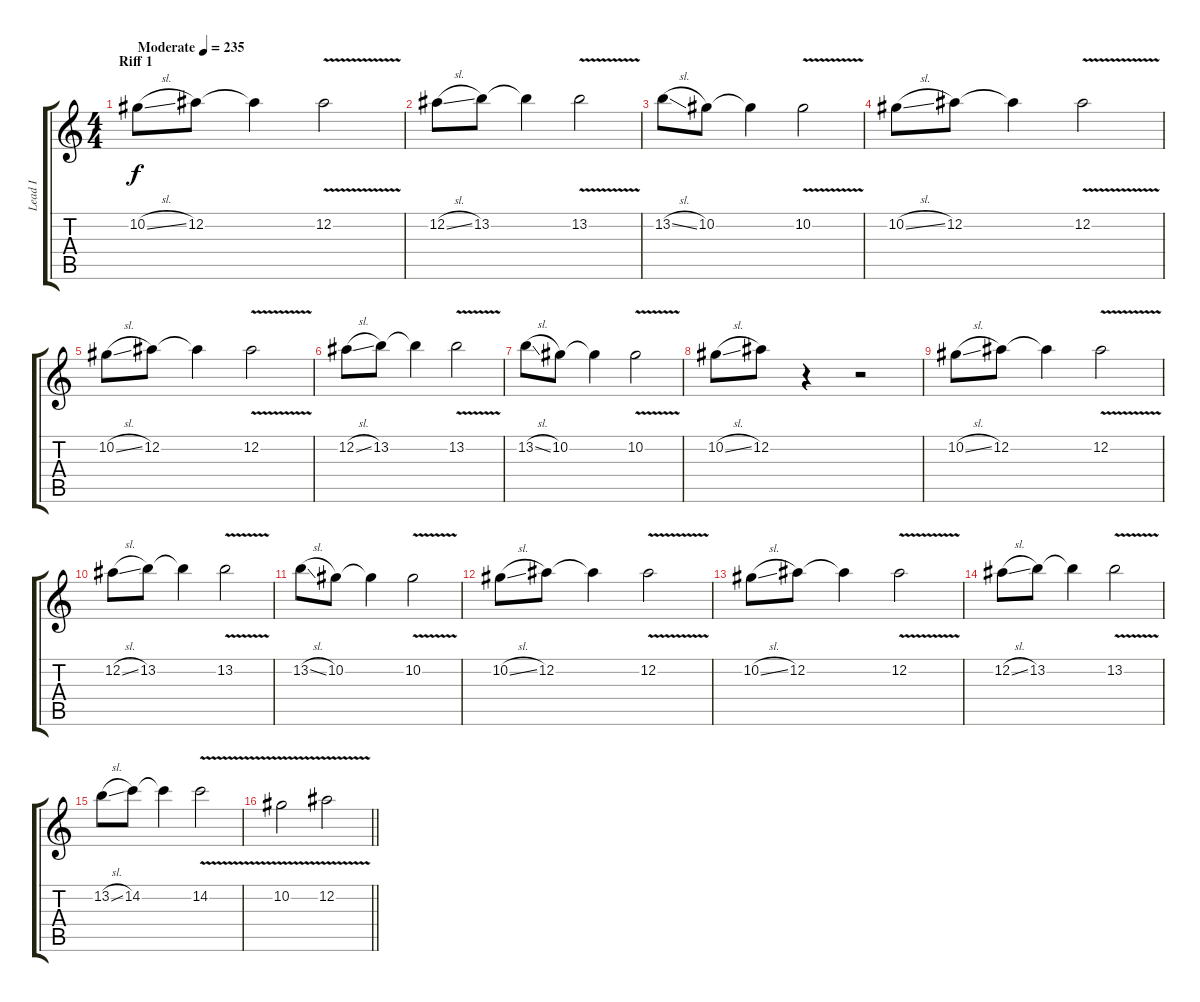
\track ("Lead I" "Lead I") {instrument overdrivenguitar}
\staff {score tabs}
\tuning (Eb4 Bb3 Gb3 Db3 Ab2 Eb2) {hide}
\ts (4 4)
\section ("" "Riff 1")
\tempo (235 "Moderate")
\clef g2
\ks aminor
10.2{sl}.8{dy f instrument overdrivenguitar} 12.2.8 12.2{t}.4 12.2{v}.2 |
12.2{sl}.8 13.2.8 13.2{t}.4 13.2{v}.2 |
13.2{sl}.8 10.2.8 10.2{t}.4 10.2{v}.2 |
10.2{sl}.8 12.2.8 12.2{t}.4 12.2{v}.2 |
10.2{sl}.8 12.2.8 12.2{t}.4 12.2{v}.2 |
12.2{sl}.8 13.2.8 13.2{t}.4 13.2{v}.2 |
13.2{sl}.8 10.2.8 10.2{t}.4 10.2{v}.2 |
10.2{sl}.8 12.2.8 r.4 r.2 |
10.2{sl}.8{volume 16} 12.2.8 12.2{t}.4 12.2{v}.2 |
12.2{sl}.8 13.2.8 13.2{t}.4 13.2{v}.2 |
13.2{sl}.8 10.2.8 10.2{t}.4 10.2{v}.2 |
10.2{sl}.8 12.2.8 12.2{t}.4 12.2{v}.2 |
10.2{sl}.8 12.2.8 12.2{t}.4 12.2{v}.2 |
12.2{sl}.8 13.2.8 13.2{t}.4 13.2{v}.2 |
13.2{sl}.8 14.2.8 14.2{t}.4 14.2{v}.2 |
\barLineRight lightlight
10.2{v}.2 12.2{v}.2
